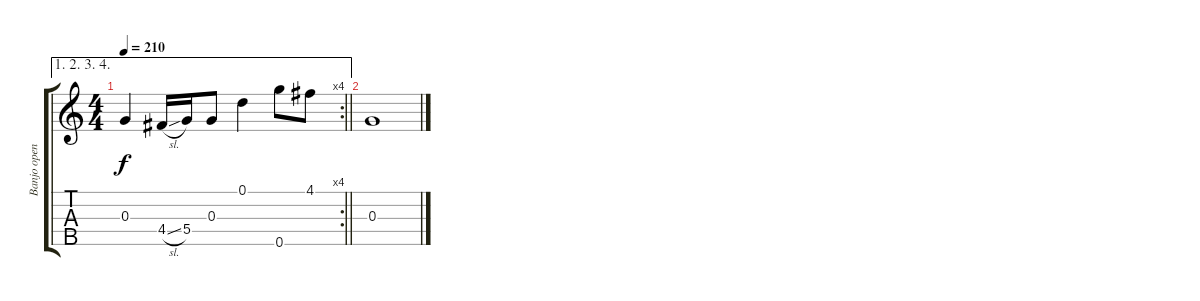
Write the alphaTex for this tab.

\track ("Banjo open G" "Banjo open") {instrument banjo}
\staff {score tabs}
\tuning (D4 B3 G3 D3 G4) {hide}
\displaytranspose 12
\ae (1 2 3 4)
\rc 4
\ts (4 4)
\tempo 210
\clef g2
\barLineRight lightlight
\ks c
0.3.4{dy f} 4.4{sl}.16 5.4.16 0.3.8 0.1.4 0.5.8 4.1.8 |
0.3.1
